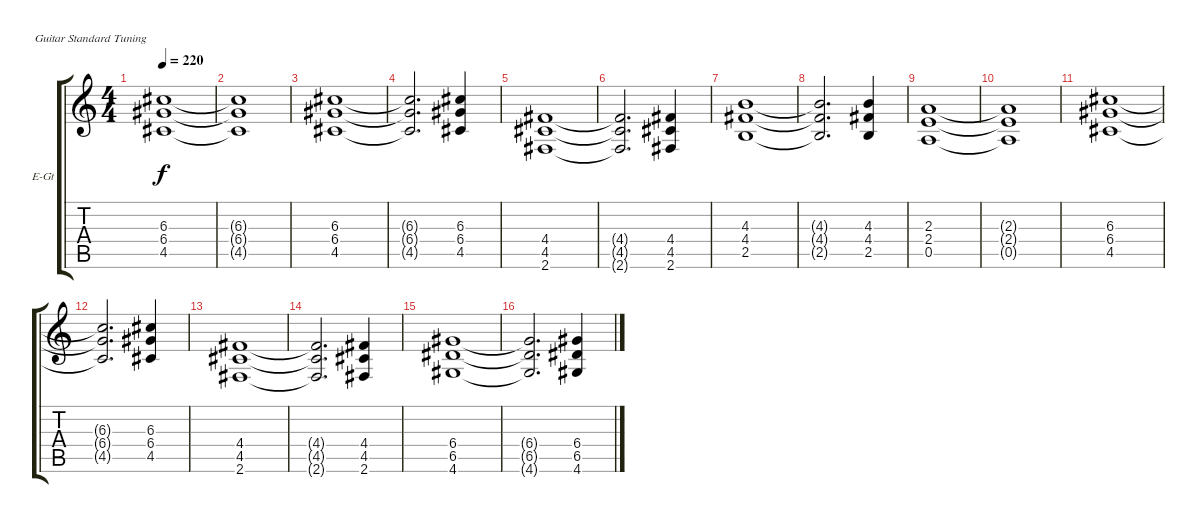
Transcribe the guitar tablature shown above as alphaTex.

\bracketExtendMode groupsimilarinstruments
\firstSystemTrackNameOrientation horizontal
\otherSystemsTrackNameOrientation horizontal
\track ("Herman Frank" "E-Gt") {instrument distortionguitar}
\staff {score tabs}
\tuning (E4 B3 G3 D3 A2 E2)
\ts (4 4)
\tempo 220
\clef g2
\ks c
(6.3 6.4 4.5).1{dy f} |
(6.3{t} 6.4{t} 4.5{t}).1 |
(6.3 6.4 4.5).1 |
(6.3{t} 6.4{t} 4.5{t}).2{d} (6.3 6.4 4.5).4 |
(4.4 4.5 2.6).1 |
(4.4{t} 4.5{t} 2.6{t}).2{d} (4.4 4.5 2.6).4 |
(4.4 2.5 4.3).1 |
(4.4{t} 2.5{t} 4.3{t}).2{d} (4.4 2.5 4.3).4 |
(2.4 0.5 2.3).1 |
(2.4{t} 0.5{t} 2.3{t}).1 |
(6.3 6.4 4.5).1 |
(6.3{t} 6.4{t} 4.5{t}).2{d} (6.3 6.4 4.5).4 |
(4.4 4.5 2.6).1 |
(4.4{t} 4.5{t} 2.6{t}).2{d} (4.4 4.5 2.6).4 |
(6.4 6.5 4.6).1 |
(6.4{t} 6.5{t} 4.6{t}).2{d} (6.4 6.5 4.6).4
